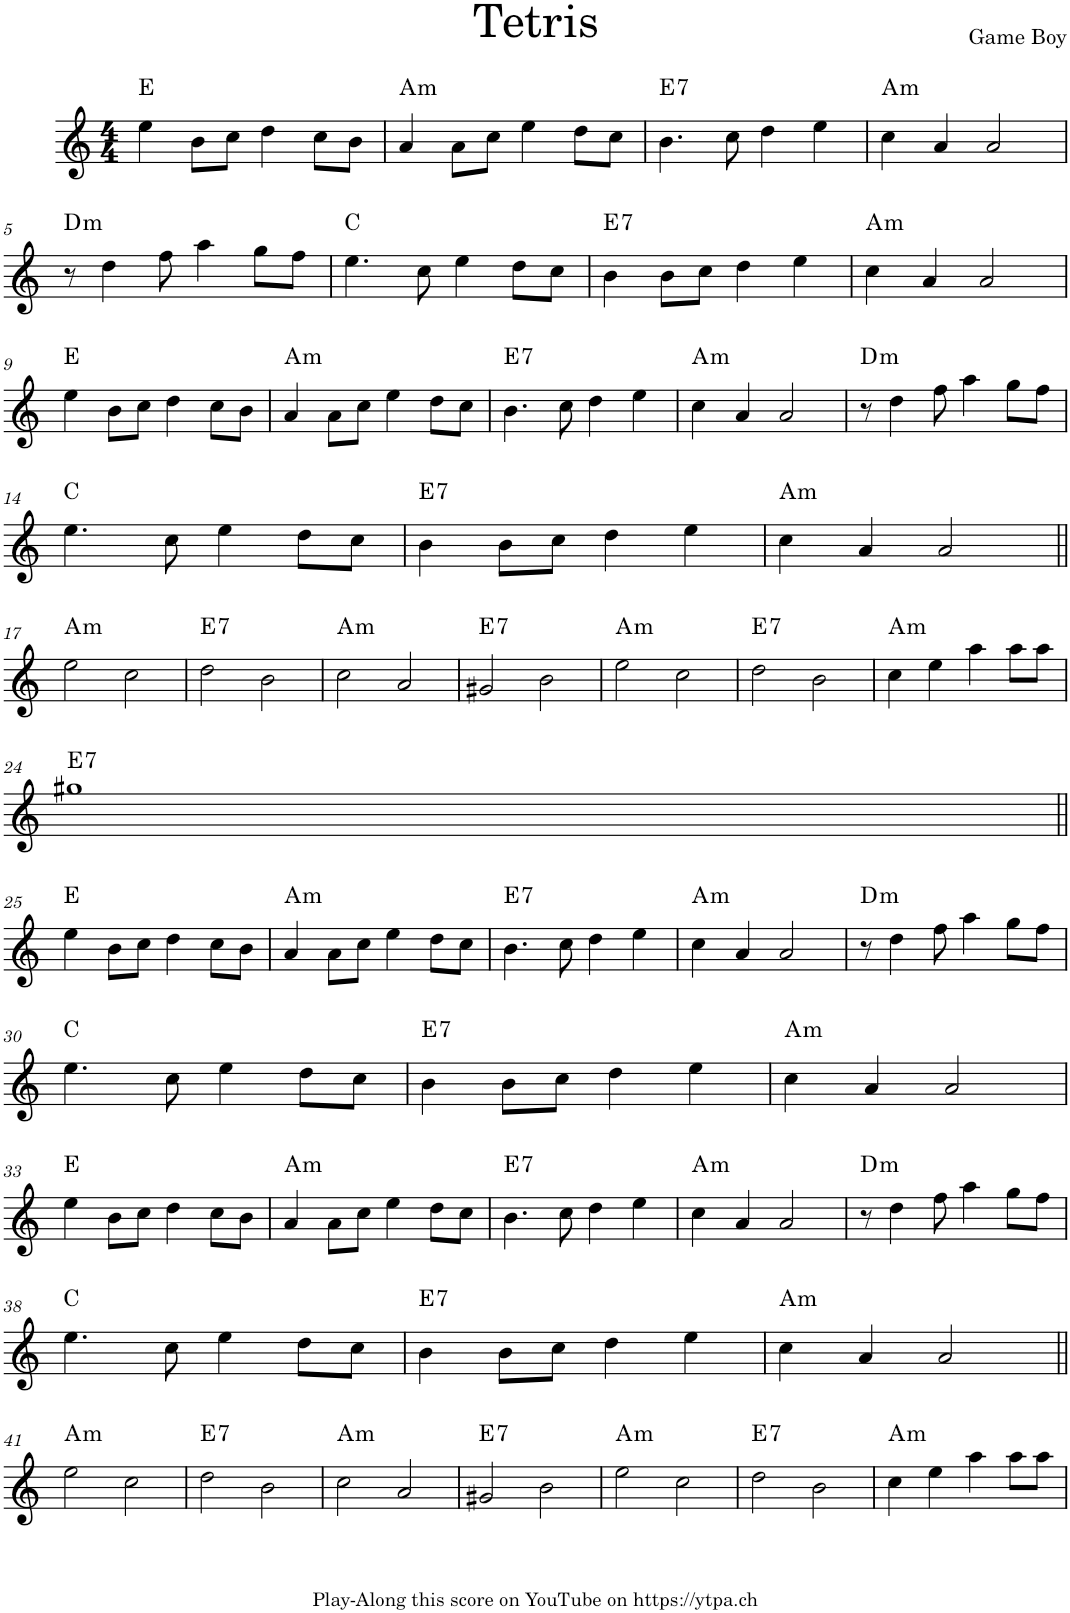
**kern	**harte
*part1	*part1
*staff1	*
*I"Piano	*
*I'Pno.	*
*clefG2	*
*k[]	*
*M4/4	*
=1	=1
4ee\	E:maj
8b\L	.
8cc\J	.
4dd\	.
8cc\L	.
8b\J	.
=2	=2
!	!LO:H:kt=m
4a/	A:min
8a\L	.
8cc\J	.
4ee\	.
8dd\L	.
8cc\J	.
=3	=3
!	!LO:H:kt=7
4.b\	E:7
8cc\	.
4dd\	.
4ee\	.
=4	=4
!	!LO:H:kt=m
4cc\	A:min
4a/	.
2a/	.
!!LO:LB:g=z
=5	=5
!	!LO:H:kt=m
8r	D:min
4dd\	.
8ff\	.
4aa\	.
8gg\L	.
8ff\J	.
=6	=6
4.ee\	C:maj
8cc\	.
4ee\	.
8dd\L	.
8cc\J	.
=7	=7
!	!LO:H:kt=7
4b\	E:7
8b\L	.
8cc\J	.
4dd\	.
4ee\	.
=8	=8
!	!LO:H:kt=m
4cc\	A:min
4a/	.
2a/	.
!!LO:LB:g=z
=9	=9
4ee\	E:maj
8b\L	.
8cc\J	.
4dd\	.
8cc\L	.
8b\J	.
=10	=10
!	!LO:H:kt=m
4a/	A:min
8a\L	.
8cc\J	.
4ee\	.
8dd\L	.
8cc\J	.
=11	=11
!	!LO:H:kt=7
4.b\	E:7
8cc\	.
4dd\	.
4ee\	.
=12	=12
!	!LO:H:kt=m
4cc\	A:min
4a/	.
2a/	.
=13	=13
!	!LO:H:kt=m
8r	D:min
4dd\	.
8ff\	.
4aa\	.
8gg\L	.
8ff\J	.
!!LO:LB:g=z
=14	=14
4.ee\	C:maj
8cc\	.
4ee\	.
8dd\L	.
8cc\J	.
=15	=15
!	!LO:H:kt=7
4b\	E:7
8b\L	.
8cc\J	.
4dd\	.
4ee\	.
=16	=16
!	!LO:H:kt=m
4cc\	A:min
4a/	.
2a/	.
!!LO:LB:g=z
=17||	=17||
!	!LO:H:kt=m
2ee\	A:min
2cc\	.
=18	=18
!	!LO:H:kt=7
2dd\	E:7
2b\	.
=19	=19
!	!LO:H:kt=m
2cc\	A:min
2a/	.
=20	=20
!	!LO:H:kt=7
2g#X/	E:7
2b\	.
=21	=21
!	!LO:H:kt=m
2ee\	A:min
2cc\	.
=22	=22
2dd\	.
2b\	.
=23	=23
!	!LO:H:kt=m
4cc\	A:min
4ee\	.
4aa\	.
8aa\L	.
8aa\J	.
!!LO:LB:g=z
=24	=24
!	!LO:H:kt=7
1gg#X	E:7
!!LO:LB:g=z
=25||	=25||
4ee\	E:maj
8b\L	.
8cc\J	.
4dd\	.
8cc\L	.
8b\J	.
=26	=26
!	!LO:H:kt=m
4a/	A:min
8a\L	.
8cc\J	.
4ee\	.
8dd\L	.
8cc\J	.
=27	=27
!	!LO:H:kt=7
4.b\	E:7
8cc\	.
4dd\	.
4ee\	.
=28	=28
!	!LO:H:kt=m
4cc\	A:min
4a/	.
2a/	.
=29	=29
!	!LO:H:kt=m
8r	D:min
4dd\	.
8ff\	.
4aa\	.
8gg\L	.
8ff\J	.
!!LO:LB:g=z
=30	=30
4.ee\	C:maj
8cc\	.
4ee\	.
8dd\L	.
8cc\J	.
=31	=31
!	!LO:H:kt=7
4b\	E:7
8b\L	.
8cc\J	.
4dd\	.
4ee\	.
=32	=32
!	!LO:H:kt=m
4cc\	A:min
4a/	.
2a/	.
!!LO:LB:g=z
=33	=33
4ee\	E:maj
8b\L	.
8cc\J	.
4dd\	.
8cc\L	.
8b\J	.
=34	=34
!	!LO:H:kt=m
4a/	A:min
8a\L	.
8cc\J	.
4ee\	.
8dd\L	.
8cc\J	.
=35	=35
!	!LO:H:kt=7
4.b\	E:7
8cc\	.
4dd\	.
4ee\	.
=36	=36
!	!LO:H:kt=m
4cc\	A:min
4a/	.
2a/	.
=37	=37
!	!LO:H:kt=m
8r	D:min
4dd\	.
8ff\	.
4aa\	.
8gg\L	.
8ff\J	.
!!LO:LB:g=z
=38	=38
4.ee\	C:maj
8cc\	.
4ee\	.
8dd\L	.
8cc\J	.
=39	=39
!	!LO:H:kt=7
4b\	E:7
8b\L	.
8cc\J	.
4dd\	.
4ee\	.
=40	=40
!	!LO:H:kt=m
4cc\	A:min
4a/	.
2a/	.
!!LO:LB:g=z
=41||	=41||
!	!LO:H:kt=m
2ee\	A:min
2cc\	.
=42	=42
!	!LO:H:kt=7
2dd\	E:7
2b\	.
=43	=43
!	!LO:H:kt=m
2cc\	A:min
2a/	.
=44	=44
!	!LO:H:kt=7
2g#X/	E:7
2b\	.
=45	=45
!	!LO:H:kt=m
2ee\	A:min
2cc\	.
=46	=46
2dd\	.
2b\	.
=47	=47
!	!LO:H:kt=m
4cc\	A:min
4ee\	.
4aa\	.
8aa\L	.
8aa\J	.
=	=
*-	*-
